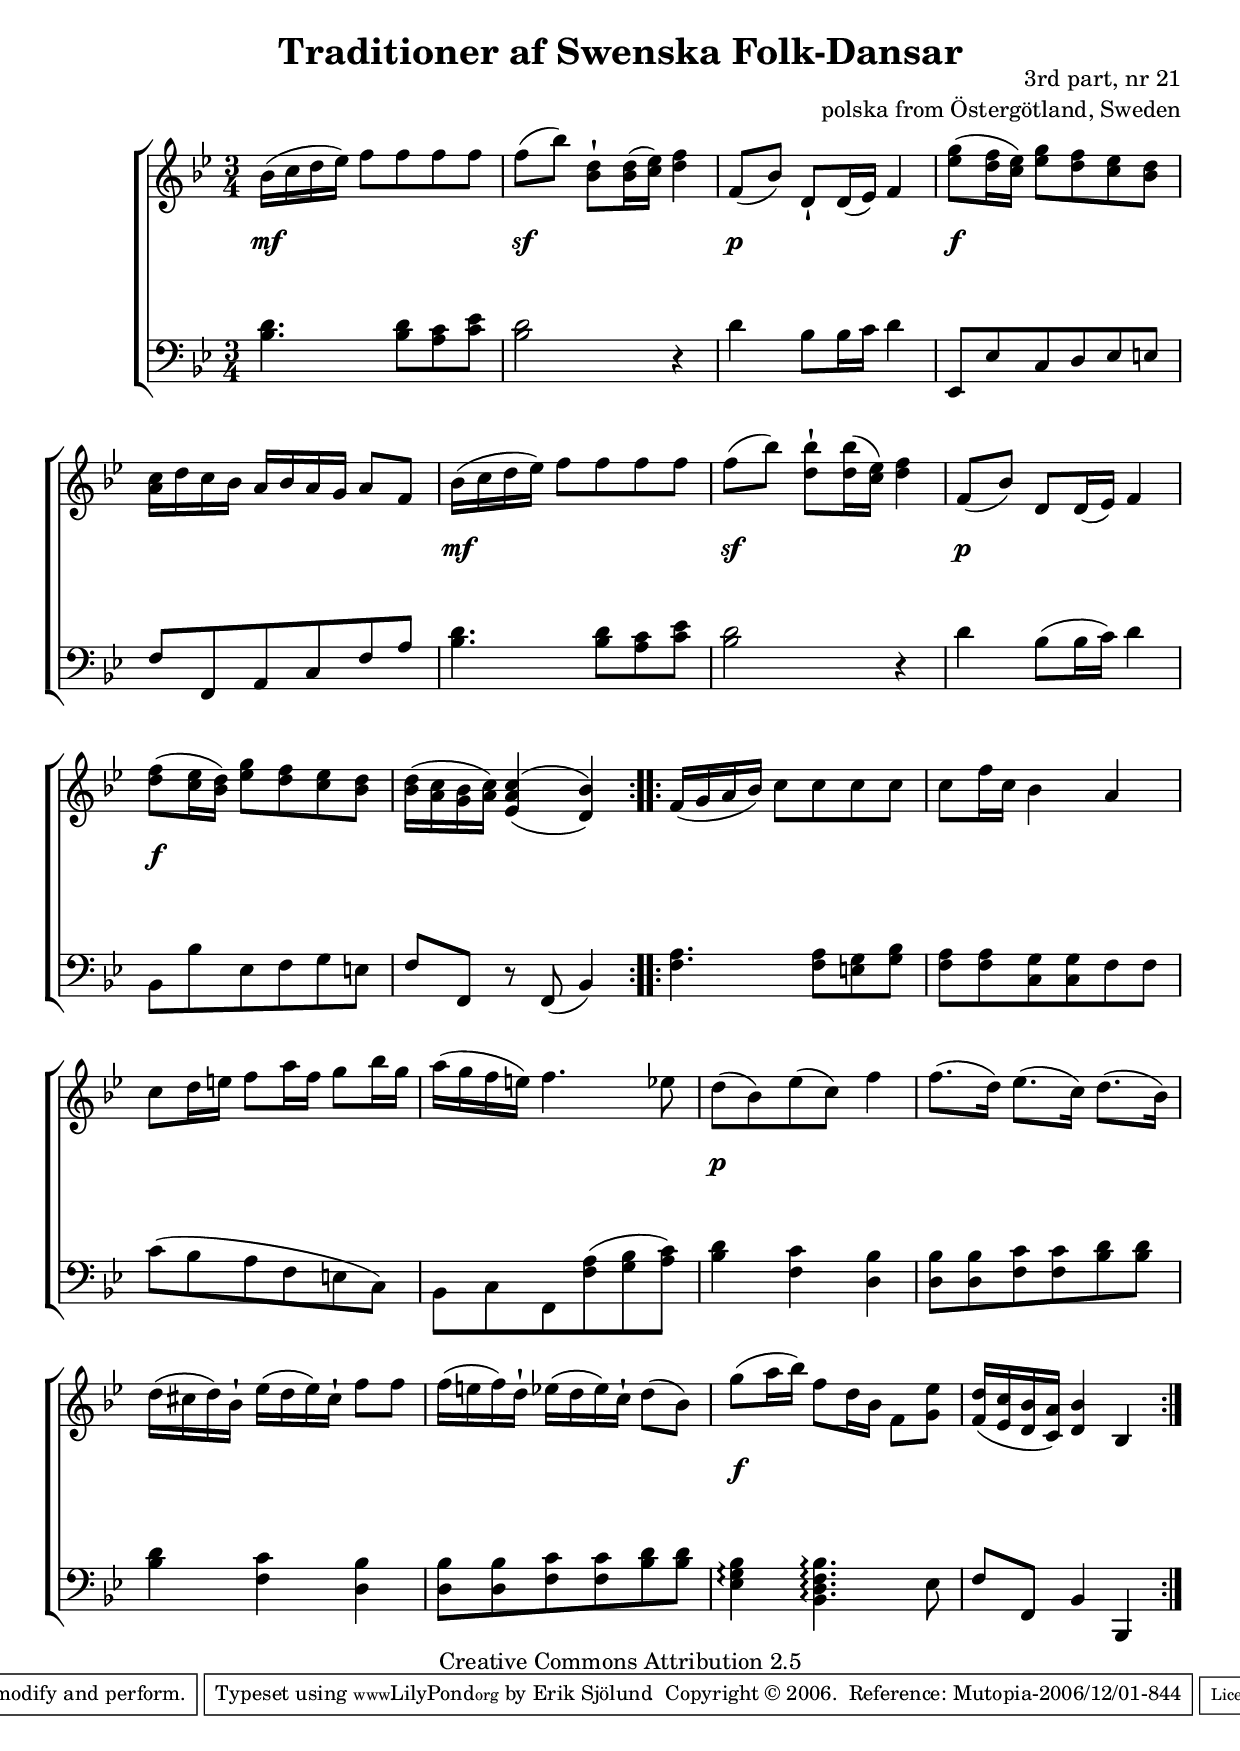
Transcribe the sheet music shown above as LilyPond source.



\header {
    title = "Traditioner af Swenska Folk-Dansar"
    opus = \markup {
         \column  {
          \right-align  "3rd part, nr 21"
   \right-align "polska from Östergötland, Sweden" 
}
 } 
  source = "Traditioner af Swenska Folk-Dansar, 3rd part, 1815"



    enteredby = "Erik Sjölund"
				% mutopia headers.

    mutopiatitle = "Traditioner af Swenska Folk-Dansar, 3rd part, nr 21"

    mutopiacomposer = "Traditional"
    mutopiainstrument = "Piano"
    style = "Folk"
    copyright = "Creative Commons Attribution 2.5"
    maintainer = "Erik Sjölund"
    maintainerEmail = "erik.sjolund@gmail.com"




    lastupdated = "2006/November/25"
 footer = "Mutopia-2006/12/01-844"
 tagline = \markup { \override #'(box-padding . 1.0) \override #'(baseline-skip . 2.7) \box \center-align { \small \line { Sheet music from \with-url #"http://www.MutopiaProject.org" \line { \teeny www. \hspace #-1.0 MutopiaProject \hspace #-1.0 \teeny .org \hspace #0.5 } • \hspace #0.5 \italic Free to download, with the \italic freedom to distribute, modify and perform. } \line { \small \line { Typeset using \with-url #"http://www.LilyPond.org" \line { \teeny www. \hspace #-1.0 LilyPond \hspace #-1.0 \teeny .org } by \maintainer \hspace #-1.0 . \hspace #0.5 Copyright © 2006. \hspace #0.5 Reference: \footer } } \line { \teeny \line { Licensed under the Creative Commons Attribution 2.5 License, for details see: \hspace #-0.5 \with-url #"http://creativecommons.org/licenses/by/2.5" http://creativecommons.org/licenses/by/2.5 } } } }
  }




     \version "2.8.5"








global={
	\time 3/4
	\key bes \major
}


    
upper =  {
  \global
  \repeat volta 2 {
	bes'16( c'' d'' ees'') f''8 f'' f'' f'' |
	f''( bes'') <d'' bes'>\staccatissimo <d'' bes'>16( <ees'' c''>) <f'' d''>4 |
	f'8( bes') d'\staccatissimo d'16( ees') f'4 |
	<ees'' g''>8( <d'' f''>16 <c'' ees''>) <ees'' g''>8 <d'' f''> <c'' ees''> <bes' d''> |
%5
	<a' c''>16 d'' c'' bes' a' bes' a' g' a'8 f' |


	bes'16( c'' d'' ees'') f''8 f'' f'' f'' |
	f''( bes'') <d'' bes''>\staccatissimo <d'' bes''>16( <ees'' c''>) <f'' d''>4 |
	f'8( bes') d' d'16( ees') f'4 |


	<d'' f''>8( <c'' ees''>16 <bes' d''>)  <ees'' g''>8 <d'' f''> <c'' ees''> <bes' d''> |


	<bes' d''>16( <a' c''> <g' bes'> <a' c''>) \once  \set doubleSlurs = ##t <ees' a' c''>4( <d' bes'>) |


} 
  \repeat volta 2 {

	f'16( g' a' bes') c''8 c'' c'' c'' |
	c'' f''16 c'' bes'4 a' |
	c''8 d''16 e'' f''8 a''16 f'' g''8 bes''16 g'' |
%10
	a''( g'' f'' e'') f''4. ees''8 |
	d''( bes') ees''( c'') f''4 |
	f''8.( d''16) ees''8.( c''16) d''8.( bes'16) |
	d''( cis'' d'') bes'\staccatissimo ees''( d'' ees'') cis''\staccatissimo f''8 f'' |
	f''16( e'' f'') d''\staccatissimo ees''( d'' ees'') c''\staccatissimo d''8( bes') |
%15
	g''( a''16 bes'') f''8 d''16 bes' f'8 <g' ees''> |
	<f' d''>16( <ees' c''> <d' bes'> <c' a'>) <d' bes'>4 bes 

}

}


     
lower =  {
  \global \clef bass
  \repeat volta 2 {
	<bes d'>4. <bes d'>8 <a c'> <c' ees'> |
	<bes d'>2 r4 |
	d' bes8 bes16 c' d'4 |
	ees,8 ees c d ees e |
	f f, a, c f a |

	<bes d'>4. <bes d'>8 <a c'> <c' ees'> |
	<bes d'>2 r4 |
	d' bes8( bes16 c') d'4 |

	bes,8 bes ees f g e |

	f f, r f,( bes,4) |
}
  \repeat volta 2 {
	<f a>4. <f a>8 <e g> <g bes> |
	<f a> <f a> <c g> <c g> f f |
	c'( bes a f e c) |
	bes, c f, <f a>( <g bes> <a c'>) |
	<bes d'>4 <f c'> <d bes> |
	<d bes>8 <d bes> <f c'> <f c'> <bes d'> <bes d'> |
	<bes d'>4 <f c'> <d bes> |

	<d bes>8 <d bes> <f c'> <f c'> <bes d'> <bes d'> |
	<ees g bes>4\arpeggio <bes, d f bes>4.\arpeggio ees8 |
	f f, bes,4 bes,, 

}
}

dynamics = {
  \repeat volta 2 {
s4 \mf s4 s4
s4 \sf s4 s4
s4 \p s4 s4
s4 \f s4 s4
s2.
s4 \mf s4 s4
s4 \sf s4 s4
s4 \p s4 s4
s4 \f s4 s4
s2.
}

  \repeat volta 2 {
s2.*4
s4 \p s4 s4
s2.*3
s4 \f s4 s4
s2.


}

}



\score {
  \new PianoStaff \with{systemStartDelimiter = #'SystemStartBracket } <<
    \new Staff = "upper" \upper
    \new Dynamics = "dynamics" \dynamics
    \new Staff = "lower" <<
      \clef bass
      \lower
    >>
  >>

  \layout {
    \context {
      \type "Engraver_group"
      \name Dynamics
      \alias Voice % So that \cresc works, for example.
      \consists "Output_property_engraver"
%      \override VerticalAxisGroup #'minimum-Y-extent = #'(-1 . 1)
      \consists "Piano_pedal_engraver"
      \consists "Script_engraver"
      \consists "Dynamic_engraver"
      \consists "Text_engraver"
      \override TextScript #'font-size = #2
      \override TextScript #'font-shape = #'italic

      \override DynamicText #'extra-offset = #'(0 . 2.5)
      \override Hairpin #'extra-offset = #'(0 . 2.5)


      \consists "Skip_event_swallow_translator"
      \consists "Axis_group_engraver"
    }
    \context {\Score \remove "Bar_number_engraver"}
    \context {
      \PianoStaff
      \accepts Dynamics
   \override VerticalAlignment #'forced-distance = #7
  \override SpanBar #'transparent = ##t

    }
  }
}

          


mididynamics = { \dynamics } 
midiupper = { \upper }
midilower = { \lower }

          




\score {
  \unfoldRepeats
  \new PianoStaff <<
    \new Staff = "upper" <<  \midiupper  \mididynamics >>
    \new Staff = "lower" <<  \midilower  \mididynamics >>
  >>
  \midi {
    \context {
      \type "Performer_group"
      \name Dynamics
      \consists "Piano_pedal_performer"
    }
    \context {
      \PianoStaff
      \accepts Dynamics
    }
 \tempo 4=100    
  }
}






  


